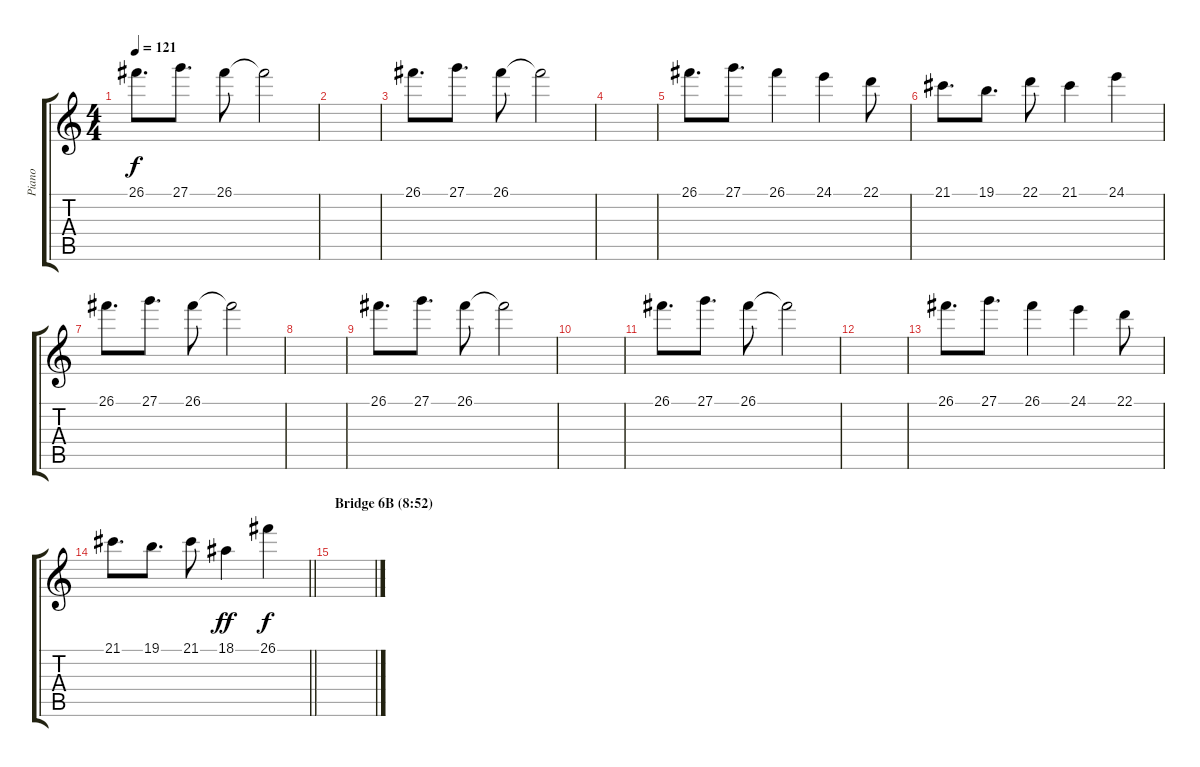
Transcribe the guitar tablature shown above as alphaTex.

\track ("Piano" "Piano") {instrument acousticgrandpiano}
\staff {score tabs}
\tuning (E4 B3 G3 D3 A2 E2) {hide}
\ts (4 4)
\tempo 121
\clef g2
\ks c
26.1.8{d dy f} 27.1.8{d} 26.1.8 26.1{t}.2 |
|
26.1.8{d} 27.1.8{d} 26.1.8 26.1{t}.2 |
|
26.1.8{d} 27.1.8{d} 26.1.4 24.1.4 22.1.8 |
21.1.8{d} 19.1.8{d} 22.1.8 21.1.4 24.1.4 |
26.1.8{d} 27.1.8{d} 26.1.8 26.1{t}.2 |
|
26.1.8{d} 27.1.8{d} 26.1.8 26.1{t}.2 |
|
26.1.8{d} 27.1.8{d} 26.1.8 26.1{t}.2 |
|
26.1.8{d} 27.1.8{d} 26.1.4 24.1.4 22.1.8 |
\barLineRight lightlight
21.1.8{d} 19.1.8{d} 21.1.8 18.1.4{dy ff} 26.1.4{dy f} |
\section ("" "Bridge 6B (8:52)")
